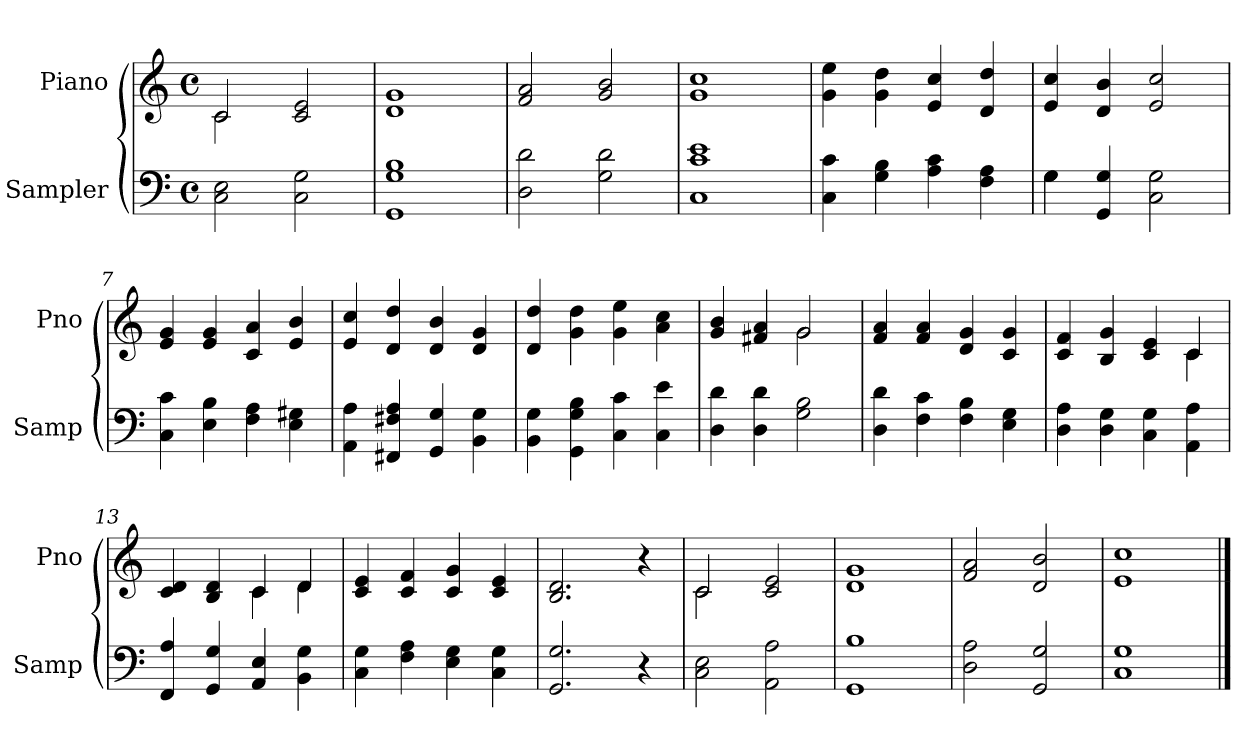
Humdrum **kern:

**kern	**kern
*part2	*part1
*staff2	*staff1
*I"Sampler	*I"Piano
*I'Samp	*I'Pno
*clefF4	*clefG2
*M4/4	*M4/4
*met(c)	*met(c)
=1	=1
*	*^
2C 2E	2c/	2c
2C 2G	2c 2e	2ryy
*	*v	*v
=2	=2
1GG 1G 1B	1d 1g
=3	=3
2D 2d	2f 2a
2G 2d	2g 2b
=4	=4
1C 1c 1e	1g 1cc
=5	=5
4C 4c	4g 4ee
4G 4B	4g 4dd
4A 4c	4e 4cc
4F 4A	4d 4dd
=6	=6
*^	*
4G\	4G	4e 4cc
4GG 4G	2.ryy	4d 4b
2C 2G	.	2e 2cc
*v	*v	*
=7	=7
4C 4c	4e 4g
4E 4B	4e 4g
4F 4A	4c 4a
4E 4G#X	4e 4b
=8	=8
4AA 4A	4e 4cc
4FF#X 4F#X 4A	4d 4dd
4GG 4G	4d 4b
4BB 4G	4d 4g
=9	=9
4BB 4G	4d 4dd
4GG 4G 4B	4g 4dd
4C 4c	4g 4ee
4C 4e	4a 4cc
=10	=10
*	*^
4D 4d	4g 4b	2ryy
4D 4d	4f#X 4a	.
2G 2B	2g/	2g
*	*v	*v
=11	=11
4D 4d	4f 4a
4F 4c	4f 4a
4F 4B	4d 4g
4E 4G	4c 4g
=12	=12
*	*^
4D 4A	4c 4f	2.ryy
4D 4G	4B 4g	.
4C 4G	4c 4e	.
4AA 4A	4c/	4c
=13	=13	=13
4FF 4A	4c 4d	2ryy
4GG 4G	4B 4d	.
4AA 4E	4c/	4c
4BB 4G	4d/	4d
*	*v	*v
=14	=14
4C 4G	4c 4e
4F 4A	4c 4f
4E 4G	4c 4g
4C 4G	4c 4e
=15	=15
2.GG 2.G	2.B 2.d
4r	4r
=16	=16
*	*^
2C 2E	2c/	2c
2AA 2A	2c 2e	2ryy
*	*v	*v
=17	=17
1GG 1B	1d 1g
=18	=18
2D 2A	2f 2a
2GG 2G	2d 2b
=19	=19
1C 1G	1e 1cc
==	==
*-	*-
